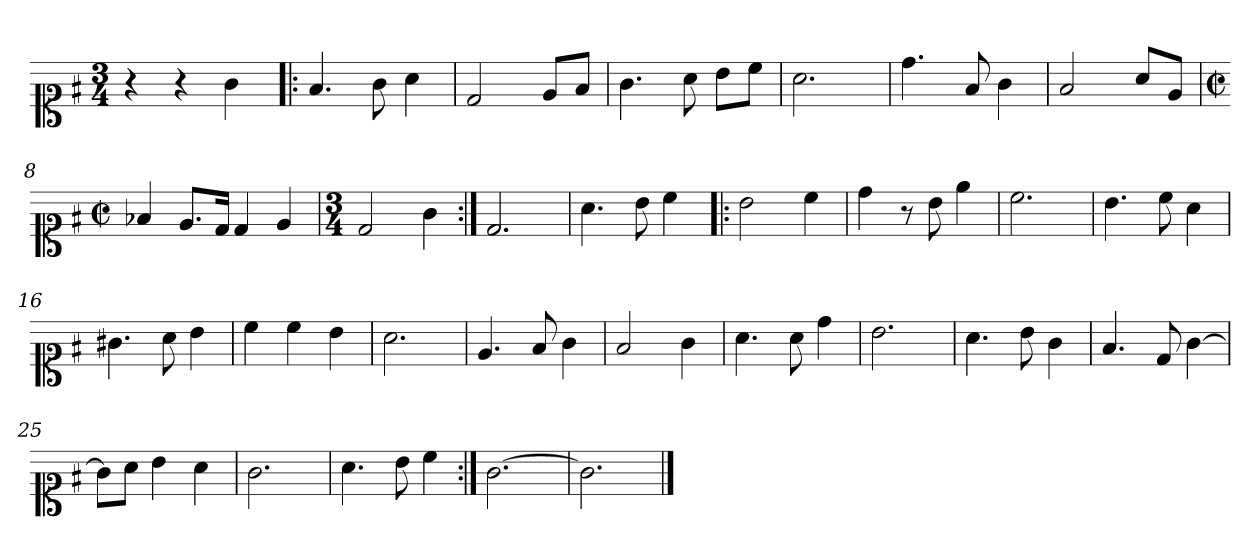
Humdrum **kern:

**kern
*part1
*staff1
*clefC1
*k[f#]
*G:
*M3/4
=1
4r
4r
4g\
=2!|:
4.f#/
8g\
4a\
=3
2d/
8e/L
8f#/J
=4
4.g\
8a\
8b\L
8cc\J
=5
2.a\
=6
4.dd\
8f#/
4g\
=7
2f#/
8a/L
8e/J
!!LO:LB:g=z
=8
*M2/2
*met(c|)
4f-X/
8.e/L
16d/Jk
4d/
4e/
=9
*M3/4
2d/
4g\
=10:|!
2.d/
=11
4.a\
8b\
4cc\
=12!|:
2b\
4cc\
=13
4dd\
8r
8b\
4ee\
=14
2.cc\
=15
4.b\
8cc\
4a\
!!LO:LB:g=z
=16
4.g#X\
8a\
4b\
=17
4cc\
4cc\
4b\
=18
2.a\
=19
4.e/
8f#/
4g\
=20
2f#/
4g\
=21
4.a\
8a\
4dd\
=22
2.b\
!!LO:LB:g=z
=23
4.a\
8b\
4g\
=24
4.f#/
8d/
[4g\
=25
8g\L]
8a\J
4b\
4a\
=26
2.g\
=27
4.a\
8b\
4cc\
=28:|!
[2.g\
=29
2.g\]
==
*-
